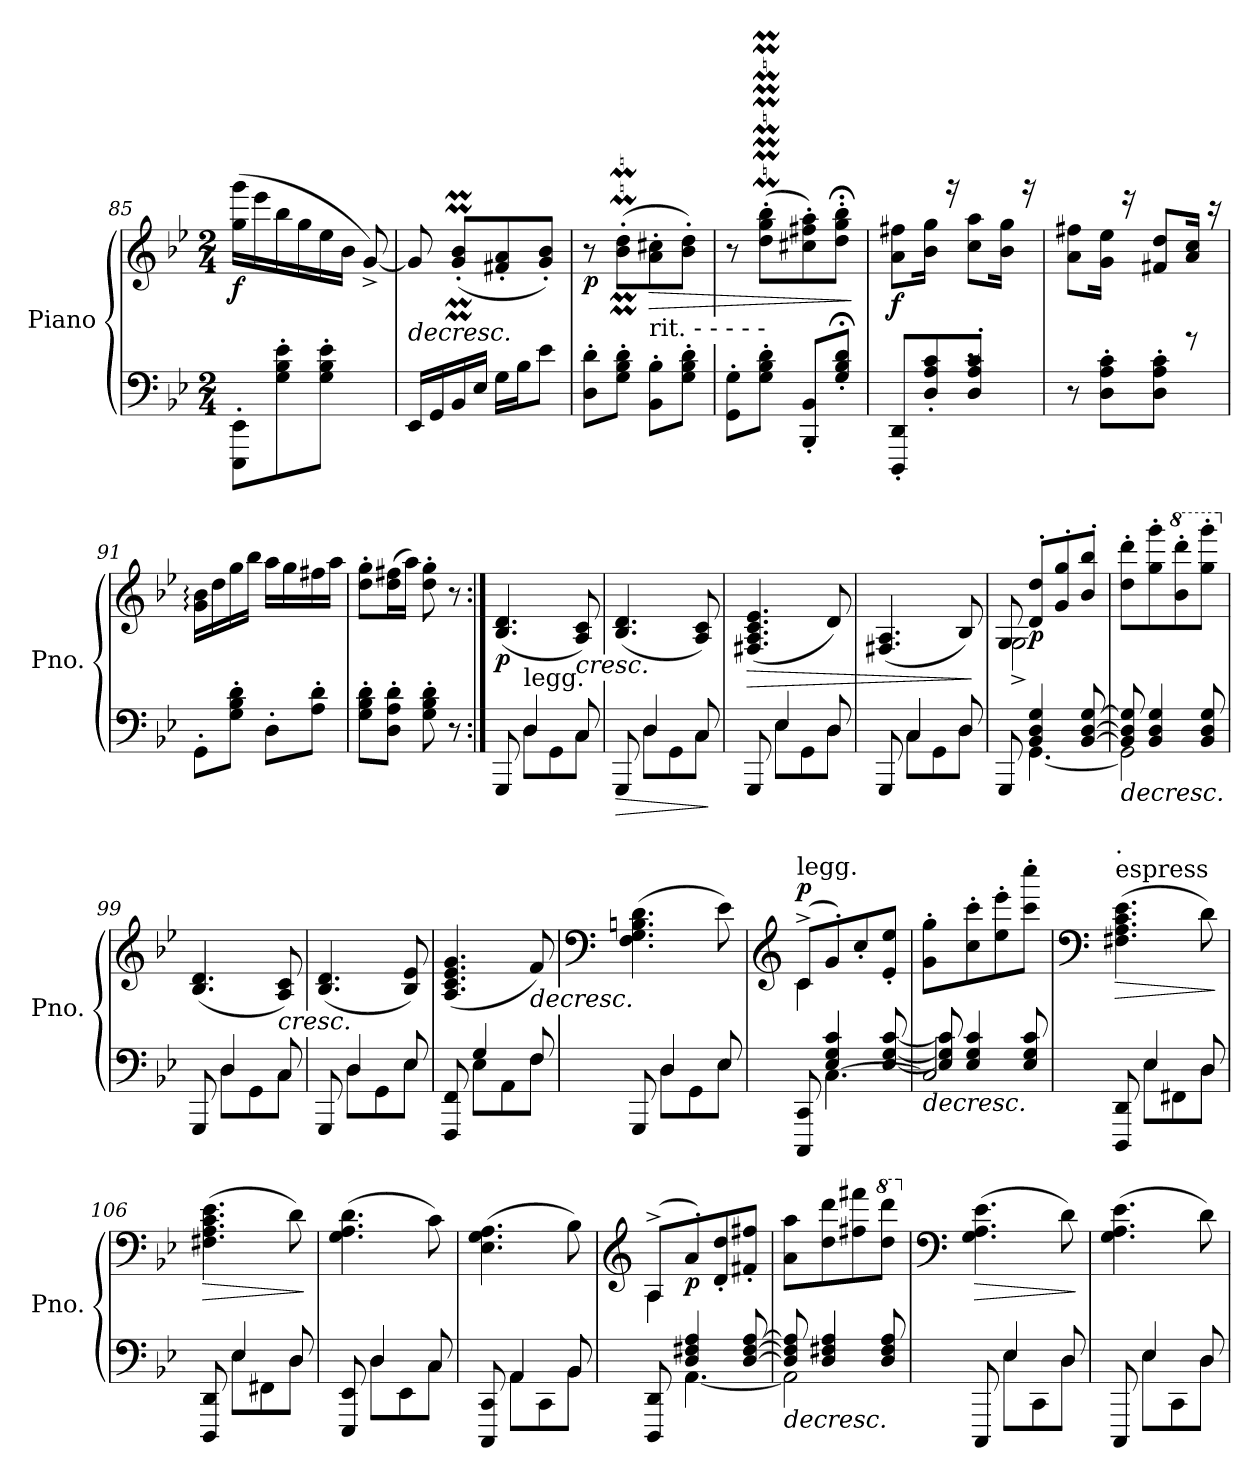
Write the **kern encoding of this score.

**kern	**kern	**dynam
*part1	*part1	*part1
*staff2	*staff1	*staff1/2
*I"Piano	*	*
*I'Pno.	*	*
*clefF4	*clefG2	*
*k[b-e-]	*k[b-e-]	*
*M2/4	*M2/4	*
=85	=85	=85
*^	*	*
!	!	!	!LO:DY:b
8EEE-\' 8EE-\'L	4ryy	(>16gg\ 16ggg\LL	f
.	.	16eee-\	.
8G\' 8B-\' 8e-\'	.	16bb-\	.
.	.	16gg\	.
8G\' 8B-\' 8e-\'J	8rA	16ee-\	.
.	.	16b-\JJ	.
8rGGyy	8G\yy' 8B-\yy' 8e-\yy'	[8g^/)	.
=86	=86	=86	=86
!	!	!	!LO:HP:b
*v	*v	*	*
16EE-/LL	8g/]	>
16GG/	.	.
16BB-/	(>8g/M' 8b-/M'L	.
16E-/JJ	.	.
16G\LL	8f#X/' 8a/'	.
16B-\J	.	.
8e-\J	8g/' 8b-/'J)	.
!!LO:LB:g=z
=87	=87	=87
!	!	!LO:DY:b
8D\' 8d\'L	8r	p
8G\' 8B-\' 8d\'J	(>8b-\M' 8dd\M'L	.
!LO:TX:a:t=rit. -    -   -   -    -	!	!
!	!	!LO:HP:b
8BB-\' 8B-\'L	8a\' 8cc#X\'	>
8G\' 8B-\' 8d\'J	8b-\' 8dd\'J)	.
=88	=88	=88
8GG\' 8G\'L	8r	.
8G\' 8B-\' 8d\'J	(>8dd\M' 8gg\M' 8bb-\M'L	.
8BBB-/' 8BB-/'L	8cc#X\' 8ff#X\' 8aa\')	.
8G/;<' 8B-/;<' 8d/;<'J	8dd\;<' 8gg\;<' 8bb-\;<'J	.
.	.	]
=89	=89	=89
*^	*^	*
!	!	!	!	!LO:DY:b
8DDD/' 8DD/'L	4ryy	8a\ 8ff#X\L	8.ryy	f
8D/' 8A/' 8c/'	.	16b-\ 16gg\Jk	.	.
.	.	16r	16b-\yy 16gg\yy	.
8D/' 8A/' 8c/'J	8rc	8cc\ 8aa\L	8.ryy	.
8ryy	8D\yy' 8A\yy' 8c\yy'	16b-\ 16gg\Jk	.	.
.	.	16r	16b-\yy 16gg\yy	.
=90	=90	=90	=90	=90
8r	4.ryy	8a\ 8ff#X\L	8.ryy	.
8D\' 8A\' 8c\'L	.	16g\ 16ee-\Jk	.	.
.	.	16r	16g\yy 16ee-\yy	.
8D\' 8A\' 8c\'J	.	8f#X/ 8dd/L	8.ryy	.
8r	8D\yy' 8A\yy' 8c\yy'	16a/ 16cc/Jk	.	.
.	.	16r	16a\yy 16cc\yy	.
*v	*v	*	*	*
*	*v	*v	*
=91	=91	=91
8GG'\L	16g\: 16b-\:LL	.
.	16dd\	.
8G\' 8B-\' 8d\'J	16gg\	.
.	16bb-\JJ	.
8D'\L	16aa\LL	.
.	16gg\	.
8A\' 8d\'J	16ff#X\	.
.	16aa\JJ	.
=92	=92	=92
8G\' 8B-\' 8d\'L	8dd\' 8gg\'L	.
8D\' 8A\' 8d\'J	(>16dd\ 16ff#X\L	.
.	16aa\JJ)	.
8G\' 8B-\' 8d\'	8dd\' 8gg\'	.
8r	8r	.
!!LO:LB:g=z
=93:|!	=93:|!	=93:|!
*^	*	*
!	!	!	!LO:DY:b
8GGG/	8ryy	(>4.B-/ 4.d/	p
!LO:TX:a:t=legg.	!	!	!
4D/	8D\L	.	.
.	8GG\	.	.
!	!	!	!LO:HP:b
8C/	8C\J	8A/ 8c/)	<
=94	=94	=94	=94
!	!	!	!LO:HP:b=2
8GGG/	8ryy	(>4.B-/ 4.d/	>
4D/	8D\L	.	.
.	8GG\	.	.
8C/	8C\J	8A/ 8c/)	.
*v	*v	*	*
.	.	[ ]
=95	=95	=95
*^	*	*
!	!	!	!LO:HP:b
8GGG/	8ryy	(>4.F#X/ 4.A/ 4.c/ 4.e-/	>
4E-/	8E-\L	.	.
.	8GG\	.	.
8D/	8D\J	8d/)	.
=96	=96	=96	=96
8GGG/	8ryy	(>4.F#X/ 4.A/	.
4C/	8C\L	.	.
.	8GG\	.	.
8D/	8D\J	8B-/)	.
*v	*v	*	*
.	.	] ]
=97	=97	=97
*^	*^	*
8GGG/	8ryy	8G/	2G^\	.
!	!	!	!	!LO:DY:b
4BB-/ 4D/ 4G/	[4.GG\	8d/' 8dd/'L	.	p
.	.	8g/' 8gg/'	.	.
[8BB-/ [8D/ [8G/	.	8b-/' 8bb-/'J	.	.
*	*	*v	*v	*
=98	=98	=98	=98
!	!	!	!LO:HP:b=2
8BB-/] 8D/] 8G/]	2GG\]	8dd\' 8ddd\'L	>
4BB-/ 4D/ 4G/	.	8gg\' 8ggg\'	.
*	*	*8va	*
.	.	8bb-\' 8dddd\'	.
8BB-/ 8D/ 8G/	.	8ggg\' 8gggg\'J	.
=99	=99	=99	=99
*	*	*X8va	*
8GGG/	8ryy	(>4.B-/ 4.d/	.
4D/	8D\L	.	.
.	8GG\	.	.
!	!	!	!LO:HP:b
8C/	8C\J	8A/ 8c/)	<
=100	=100	=100	=100
8GGG/	8ryy	(>4.B-/ 4.d/	.
4D/	8D\L	.	.
.	8GG\	.	.
8E-/	8E-\J	8B-/ 8e-/)	.
*v	*v	*	*
.	.	]
!!LO:LB:g=z
=101	=101	=101
*^	*	*
8FFF/ 8FF/	8ryy	(>4.A/ 4.c/ 4.e-/ 4.g/	.
4G/	8E-\L	.	.
.	8AA\	.	.
!	!	!	!LO:HP:b
8F/	8F\J	8f/)	>
=102	=102	=102	=102
*	*	*clefF4	*
8GGG/	8ryy	(>4.F\ 4.G\ 4.Bn\ 4.d\	.
4D/	8D\L	.	.
.	8GG\	.	.
8E-/	8E-\J	8e-\)	.
*v	*v	*	*
.	.	[
=103	=103	=103
*	*clefG2	*
*^	*^	*
!	!	!LO:TX:a:t=legg.	!	!
!	!	!	!	!LO:DY:a
8CCC/ 8CC/	8ryy	(>8c^/L	4c\	p
[4.C\	4E-/ 4G/ 4c/	8g'/)	.	.
.	.	8cc'/	4ryy	.
.	[8E-/ [8G/ [8c/	8e-/' 8ee-/'J	.	.
*v	*v	*	*	*
*	*v	*v	*
.	.	]
=104	=104	=104
!	!	!LO:HP:b=2
*^	*	*
2C/]	8E-/] 8G/] 8c/]	8g\' 8gg\'L	>
.	4E-/ 4G/ 4c/	8cc\' 8ccc\'	.
.	.	8ee-\' 8eee-\'	.
.	8E-/ 8G/ 8c/	8ccc\' 8cccc\'J	.
=105	=105	=105	=105
*	*	*clefF4	*
!	!	!LO:TX:a:t=espress	!
!	!	!LO:TX:a:t=.	!
!	!	!	!LO:HP:b
8DDD/ 8DD/	8ryy	(>4.F#X\ 4.A\ 4.c\ 4.e-\	>
4E-/	8E-\L	.	.
.	8FF#X\	.	.
8D/	8D\J	8d\)	.
*v	*v	*	*
.	.	]
=106	=106	=106
*^	*	*
!	!	!	!LO:HP:b
8DDD/ 8DD/	8ryy	(>4.F#X\ 4.A\ 4.c\ 4.e-\	>
4E-/	8E-\L	.	.
.	8FF#X\	.	.
8D/	8D\J	8d\)	.
*v	*v	*	*
.	.	]
=107	=107	=107
*^	*	*
8EEE-/ 8EE-/	8ryy	(>4.G\ 4.A\ 4.d\	.
4D/	8D\L	.	.
.	8EE-\	.	.
8C/	8C\J	8c\)	.
=108	=108	=108	=108
8CCC/ 8CC/	8ryy	(>4.E-\ 4.G\ 4.A\	.
4AA/	8AA\L	.	.
.	8CC\	.	.
8BB-/	8BB-\J	8B-\)	.
!!LO:PB:g=z
=109	=109	=109	=109
*	*	*clefG2	*
*	*	*^	*
8DDD/ 8DD/	8ryy	(>8A^/L	4A\	.
!	!	!	!	!LO:DY:b
4D/ 4F#X/ 4A/	[4.AA\	8a'/)	.	p
.	.	8d/' 8dd/'	4ryy	.
[8D/ [8F#/ [8A/	.	8f#X/' 8ff#X/'J	.	.
*v	*v	*	*	*
*	*v	*v	*
.	.	]
=110	=110	=110
!	!	!LO:HP:b=2
*^	*	*
8D/] 8F#/] 8A/]	2AA\]	8a\ 8aa\L	>
4D/ 4F#X/ 4A/	.	8dd\ 8ddd\	.
.	.	8ff#X\ 8fff#X\	.
*	*	*8va	*
8D/ 8F#/ 8A/	.	8ddd\ 8dddd\J	.
=111	=111	=111	=111
*	*	*clefF4	*
*	*	*X8va	*
!	!	!	!LO:HP:b
8CCC/	8ryy	(>4.G\ 4.A\ 4.e-\	>
4E-/	8E-\L	.	.
.	8CC\	.	.
8D/	8D\J	8d\)	.
*v	*v	*	*
.	.	]
=112	=112	=112
*^	*	*
8CCC/	8ryy	(>4.G\ 4.A\ 4.e-\	.
4E-/	8E-\L	.	.
.	8CC\	.	.
8D/	8D\J	8d\)	.
*v	*v	*	*
.	.	]
=	=	=
*-	*-	*-
